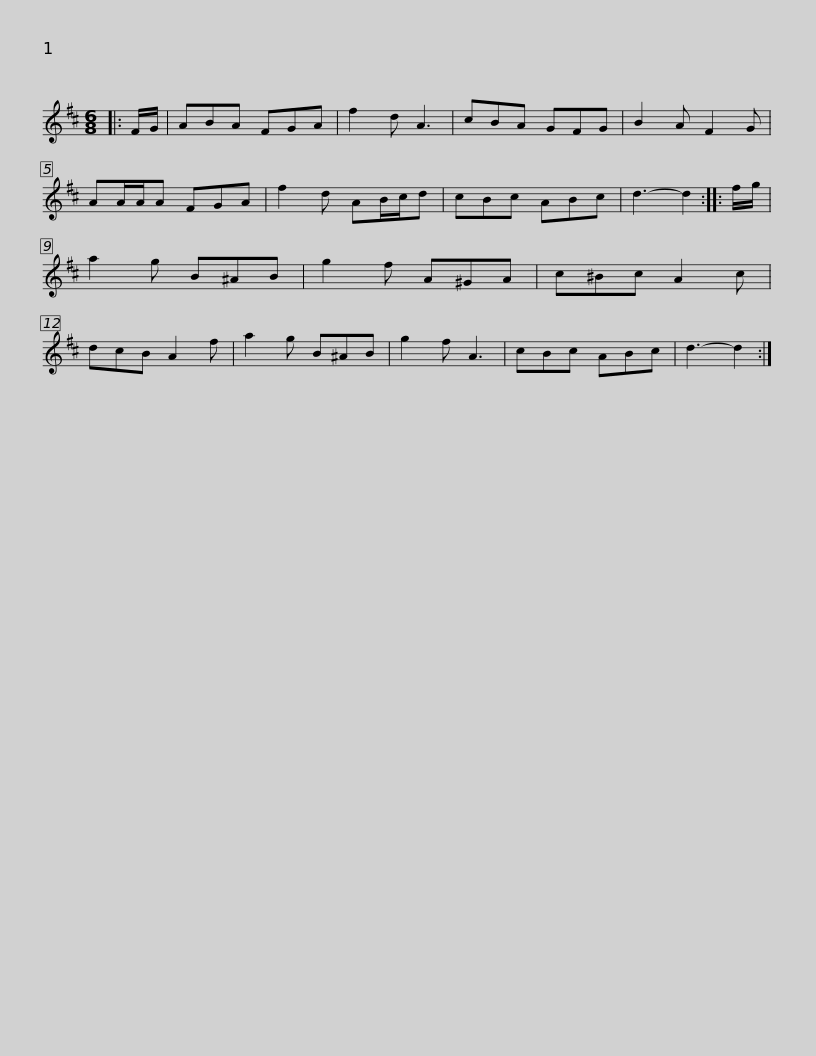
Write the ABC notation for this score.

X:1
L:1/8
M:6/8
I:linebreak $
K:D
V:1 treble
V:1
|: F/G/ | ABA FGA | f2 d A3 | cBA GFG | B2 A F2 G | %5
 AA/A/A FGA | f2 d AB/c/d | cBc ABc |$ d3- d2 :: f/g/ | %10
 a2 g B^AB | g2 f A^GA | c^Bc A2 c | dcB A2 f | a2 g B^AB | %15
 g2 f A3 | cBc ABc |$ d3- d2 :| %18
